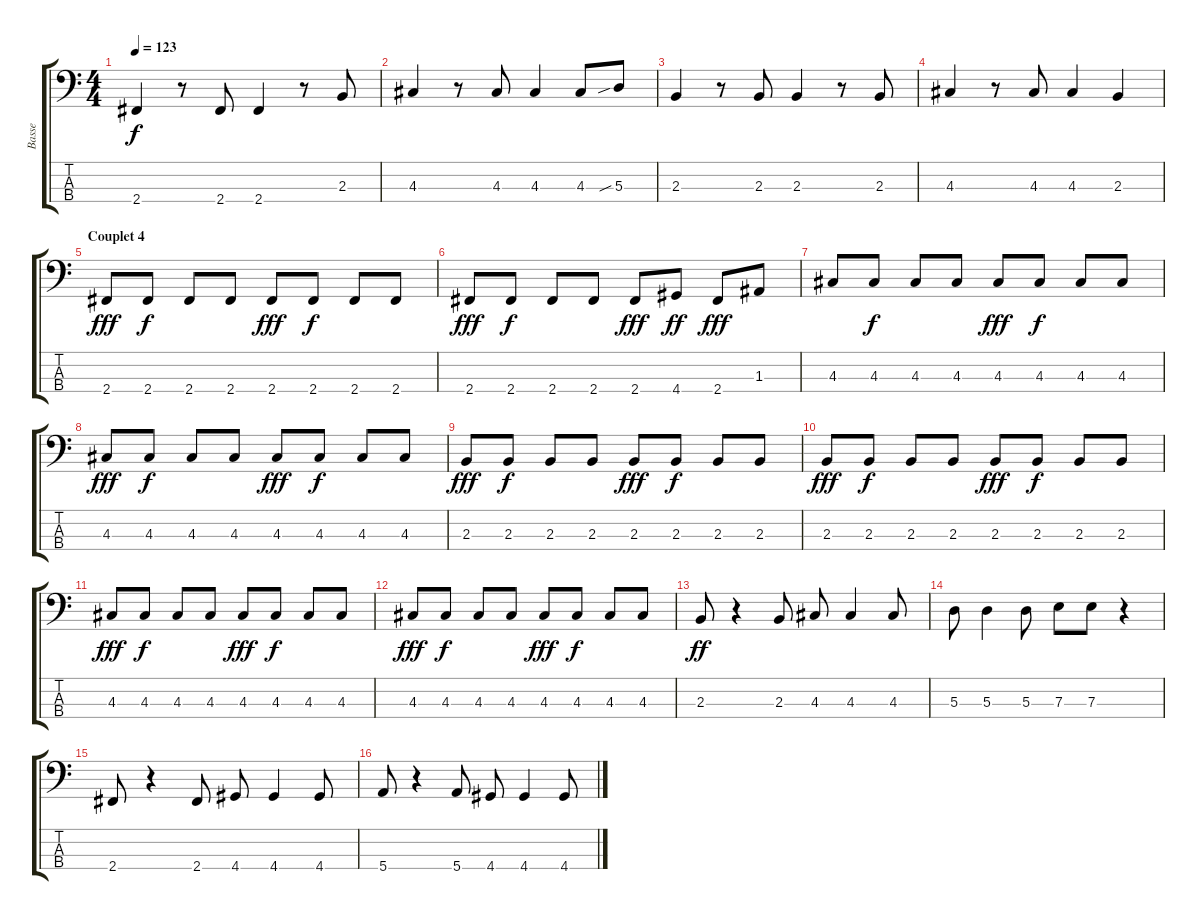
\track ("Basse" "Basse") {instrument electricbassfinger}
\staff {score tabs}
\tuning (G2 D2 A1 E1) {hide}
\ts (4 4)
\tempo 123
\clef f4
\ks c
2.4.4{dy f} r.8 2.4.8 2.4.4 r.8 2.3.8 |
4.3.4 r.8 4.3.8 4.3.4 4.3.8 5.3{sib}.8 |
2.3.4 r.8 2.3.8 2.3.4 r.8 2.3.8 |
4.3.4 r.8 4.3.8 4.3.4 2.3.4 |
\section ("" "Couplet 4")
2.4.8{dy fff} 2.4.8{dy f} 2.4.8 2.4.8 2.4.8{dy fff} 2.4.8{dy f} 2.4.8 2.4.8 |
2.4.8{dy fff} 2.4.8{dy f} 2.4.8 2.4.8 2.4.8{dy fff} 4.4.8{dy ff} 2.4.8{dy fff} 1.3.8 |
4.3.8 4.3.8{dy f} 4.3.8 4.3.8 4.3.8{dy fff} 4.3.8{dy f} 4.3.8 4.3.8 |
4.3.8{dy fff} 4.3.8{dy f} 4.3.8 4.3.8 4.3.8{dy fff} 4.3.8{dy f} 4.3.8 4.3.8 |
2.3.8{dy fff} 2.3.8{dy f} 2.3.8 2.3.8 2.3.8{dy fff} 2.3.8{dy f} 2.3.8 2.3.8 |
2.3.8{dy fff} 2.3.8{dy f} 2.3.8 2.3.8 2.3.8{dy fff} 2.3.8{dy f} 2.3.8 2.3.8 |
4.3.8{dy fff} 4.3.8{dy f} 4.3.8 4.3.8 4.3.8{dy fff} 4.3.8{dy f} 4.3.8 4.3.8 |
4.3.8{dy fff} 4.3.8{dy f} 4.3.8 4.3.8 4.3.8{dy fff} 4.3.8{dy f} 4.3.8 4.3.8 |
2.3.8{dy ff} r.4 2.3.8 4.3.8 4.3.4 4.3.8 |
5.3.8 5.3.4 5.3.8 7.3.8 7.3.8 r.4 |
2.4.8 r.4 2.4.8 4.4.8 4.4.4 4.4.8 |
5.4.8 r.4 5.4.8 4.4.8 4.4.4 4.4.8
